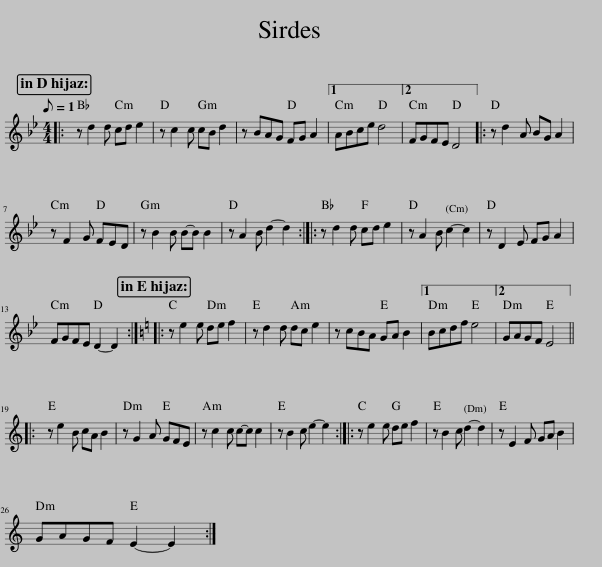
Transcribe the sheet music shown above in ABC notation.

X:1
L:1/8
Q:1/8=1
M:4/4
I:linebreak $
K:Gmin
V:1 treble
V:1
|: z d2 d cd e2 | z c2 c cB d2 | z BAG FG A2 |1 ABce d4 ||2 FGFE D4 |: %5
 z d2 A BG A2 |$ z F2 G FED | z B2 B B-B B2 | z A2 B d2- d2 :: z d2 d cd e2 | %10
 z A2 B c2- c2 | z D2 E FG A2 |$ FGFE D2- D2 ::[K:Amin] z e2 e de f2 | z d2 d dc e2 | %15
 z cBA GA B2 |1 Bcdf e4 ||2 GAGF E4 |:$ z e2 B cA B2 | z G2 A GFE | %20
 z c2 c c-c c2 | z B2 c e2- e2 :: z e2 e de f2 | z B2 c d2- d2 | z E2 F GA B2 |$ %25
 GAGF E2- E2 :| %26
